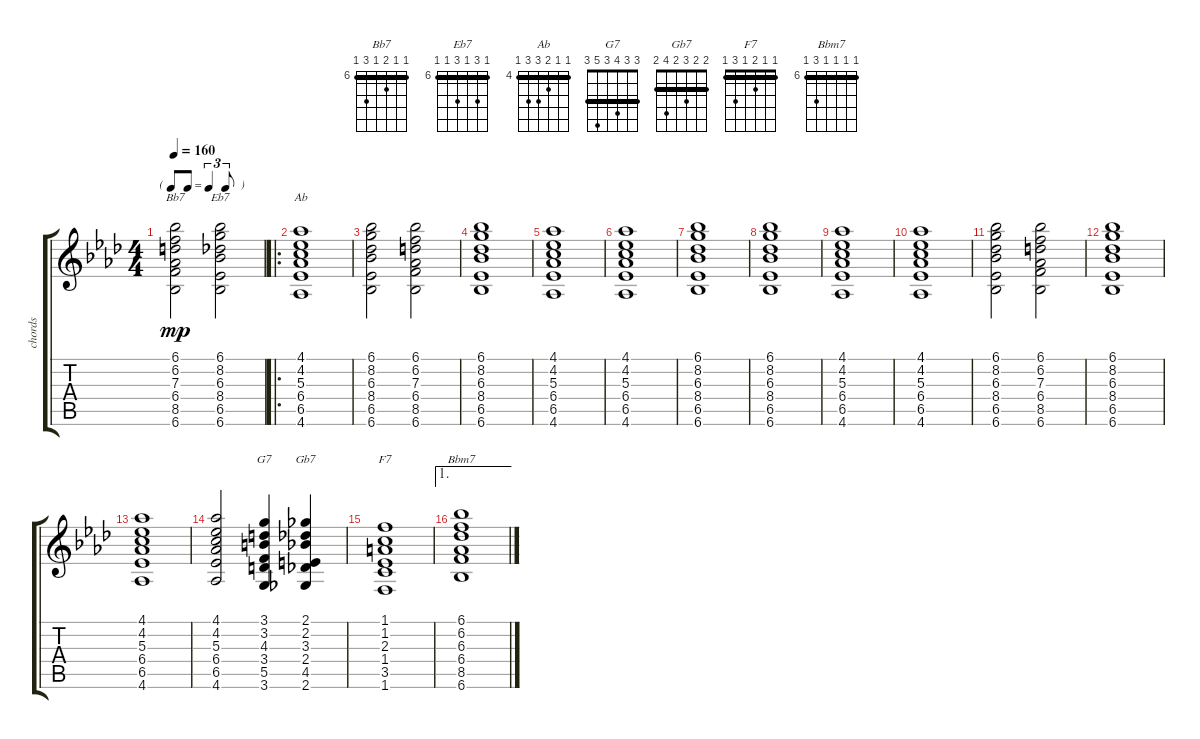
\track ("chords" "chords") {instrument acousticguitarnylon}
\staff {score tabs}
\tuning (E4 B3 G3 D3 A2 E2) {hide}
\chord ("Bb7" 6 6 7 6 8 6) {firstfret 6 barre 6}
\chord ("Eb7" 6 8 6 8 6 6) {firstfret 6 barre 6}
\chord ("Ab" 4 4 5 6 6 4) {firstfret 4 barre 4}
\chord ("G7" 3 3 4 3 5 3) {barre 3}
\chord ("Gb7" 2 2 3 2 4 2) {barre 2}
\chord ("F7" 1 1 2 1 3 1) {barre 1}
\chord ("Bbm7" 6 6 6 6 8 6) {firstfret 6 barre 6}
\ts (4 4)
\tf triplet8th
\tempo 160
\clef g2
\ks ab
(6.1 6.2 7.3 6.4 8.5 6.6).2{ch "Bb7" dy mp} (6.1 8.2 6.3 8.4 6.5 6.6).2{ch "Eb7"} |
\ro
(4.1 4.2 5.3 6.4 6.5 4.6).1{ch "Ab"} |
(6.1 8.2 6.3 8.4 6.5 6.6).2 (6.1 6.2 7.3 6.4 8.5 6.6).2 |
(6.1 8.2 6.3 8.4 6.5 6.6).1 |
(4.1 4.2 5.3 6.4 6.5 4.6).1 |
(4.1 4.2 5.3 6.4 6.5 4.6).1 |
(6.1 8.2 6.3 8.4 6.5 6.6).1 |
(6.1 8.2 6.3 8.4 6.5 6.6).1 |
(4.1 4.2 5.3 6.4 6.5 4.6).1 |
(4.1 4.2 5.3 6.4 6.5 4.6).1 |
(6.1 8.2 6.3 8.4 6.5 6.6).2 (6.1 6.2 7.3 6.4 8.5 6.6).2 |
(6.1 8.2 6.3 8.4 6.5 6.6).1 |
(4.1 4.2 5.3 6.4 6.5 4.6).1 |
(4.1 4.2 5.3 6.4 6.5 4.6).2 (3.1 3.2 4.3 3.4 5.5 3.6).4{ch "G7"} (2.1 2.2 3.3 2.4 4.5 2.6).4{ch "Gb7"} |
(1.1 1.2 2.3 1.4 3.5 1.6).1{ch "F7"} |
\ae 1
(6.1 6.2 6.3 6.4 8.5 6.6).1{ch "Bbm7"}
